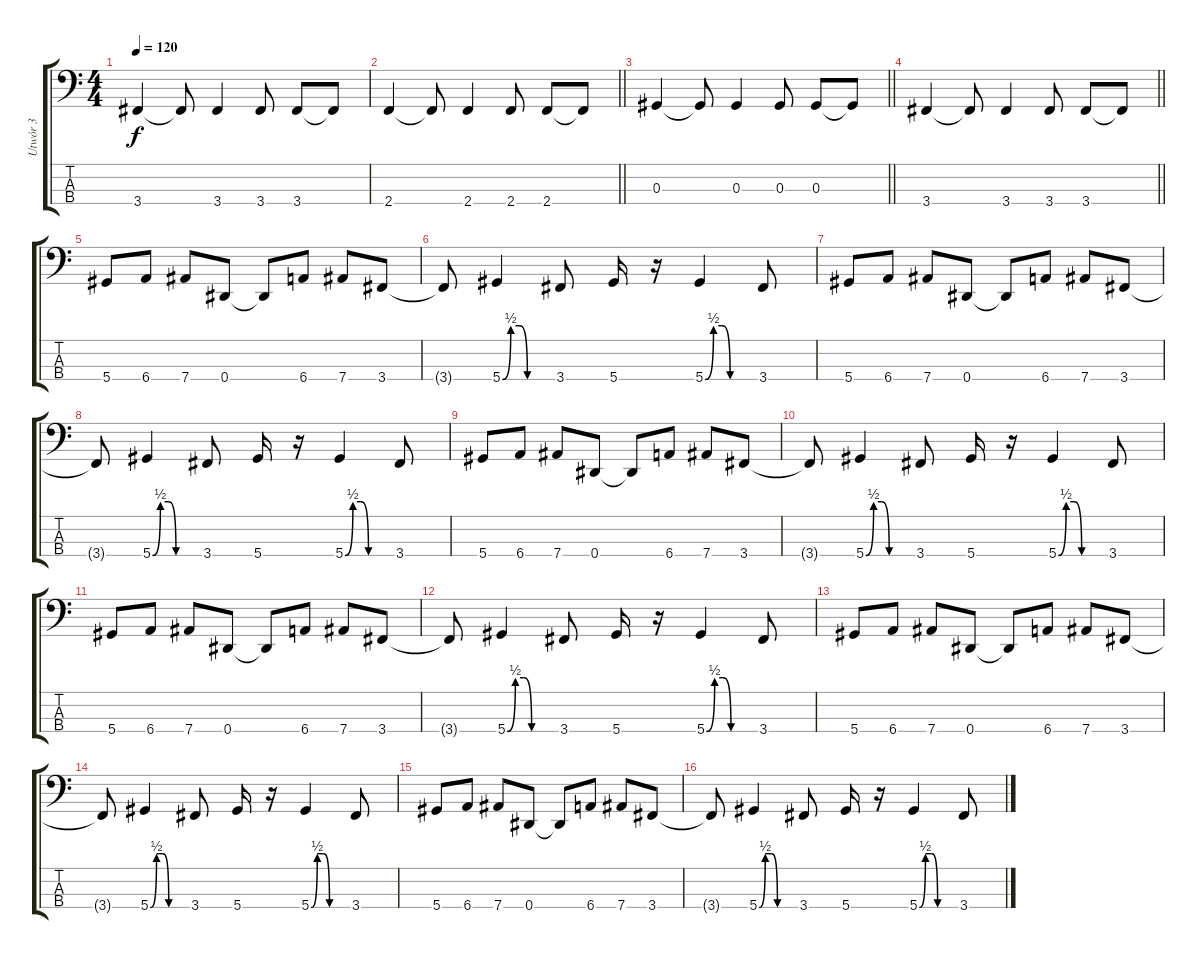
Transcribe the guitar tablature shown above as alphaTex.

\track ("Utwór 3" "Utwór 3") {instrument electricbassfinger}
\staff {score tabs}
\tuning (Gb2 Db2 Ab1 Eb1) {hide}
\ts (4 4)
\tempo 120
\clef f4
\ks c
3.4.4{dy f} 3.4{t}.8 3.4.4 3.4.8 3.4.8 3.4{t}.8 |
\barLineRight lightlight
2.4.4 2.4{t}.8 2.4.4 2.4.8 2.4.8 2.4{t}.8 |
\barLineRight lightlight
0.3.4 0.3{t}.8 0.3.4 0.3.8 0.3.8 0.3{t}.8 |
\barLineRight lightlight
3.4.4 3.4{t}.8 3.4.4 3.4.8 3.4.8 3.4{t}.8 |
5.4.8 6.4.8 7.4.8 0.4.8 0.4{t}.8 6.4.8 7.4.8 3.4.8 |
3.4{t}.8 5.4{be (custom 0 0 10 2 20 2 30 0 60 0)}.4 3.4.8 5.4.16 r.16 5.4{be (custom 0 0 10 2 20 2 30 0 60 0)}.4 3.4.8 |
5.4.8 6.4.8 7.4.8 0.4.8 0.4{t}.8 6.4.8 7.4.8 3.4.8 |
3.4{t}.8 5.4{be (custom 0 0 10 2 20 2 30 0 60 0)}.4 3.4.8 5.4.16 r.16 5.4{be (custom 0 0 10 2 20 2 30 0 60 0)}.4 3.4.8 |
5.4.8 6.4.8 7.4.8 0.4.8 0.4{t}.8 6.4.8 7.4.8 3.4.8 |
3.4{t}.8 5.4{be (custom 0 0 10 2 20 2 30 0 60 0)}.4 3.4.8 5.4.16 r.16 5.4{be (custom 0 0 10 2 20 2 30 0 60 0)}.4 3.4.8 |
5.4.8 6.4.8 7.4.8 0.4.8 0.4{t}.8 6.4.8 7.4.8 3.4.8 |
3.4{t}.8 5.4{be (custom 0 0 10 2 20 2 30 0 60 0)}.4 3.4.8 5.4.16 r.16 5.4{be (custom 0 0 10 2 20 2 30 0 60 0)}.4 3.4.8 |
5.4.8 6.4.8 7.4.8 0.4.8 0.4{t}.8 6.4.8 7.4.8 3.4.8 |
3.4{t}.8 5.4{be (custom 0 0 10 2 20 2 30 0 60 0)}.4 3.4.8 5.4.16 r.16 5.4{be (custom 0 0 10 2 20 2 30 0 60 0)}.4 3.4.8 |
5.4.8 6.4.8 7.4.8 0.4.8 0.4{t}.8 6.4.8 7.4.8 3.4.8 |
3.4{t}.8 5.4{be (custom 0 0 10 2 20 2 30 0 60 0)}.4 3.4.8 5.4.16 r.16 5.4{be (custom 0 0 10 2 20 2 30 0 60 0)}.4 3.4.8
